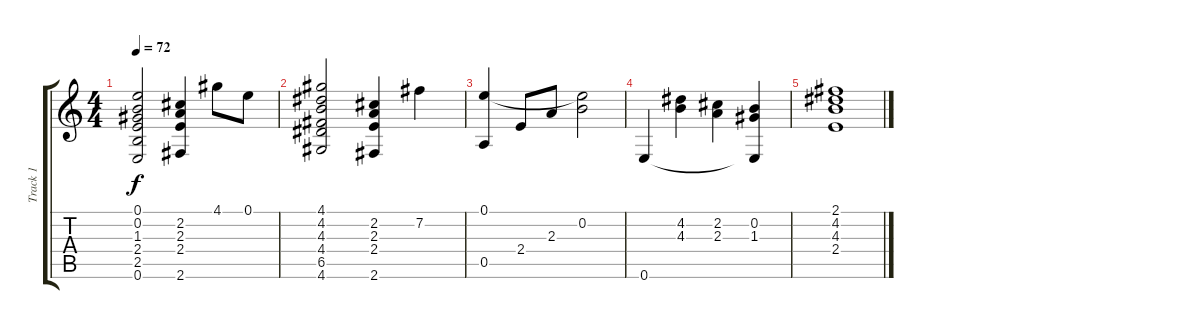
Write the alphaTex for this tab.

\track ("Track 1" "Track 1") {instrument acousticguitarsteel}
\staff {score tabs}
\tuning (E4 B3 G3 D3 A2 E2) {hide}
\ts (4 4)
\tempo 72
\clef g2
\ks c
(0.1 0.2 1.3 2.4 2.5 0.6).2{dy f} (2.2 2.3 2.4 2.6).4 4.1.8 0.1.8 |
(4.1 4.2 4.3 4.4 6.5 4.6).2 (2.2 2.3 2.4 2.6).4 7.2.4 |
(0.1 0.5).4 2.4.8 2.3.8 (0.1{t} 0.2).2 |
0.6.4 (4.2 4.3).4 (2.2 2.3).4 (0.2 1.3 0.6{t}).4 |
(2.1 4.2 4.3 2.4).1
